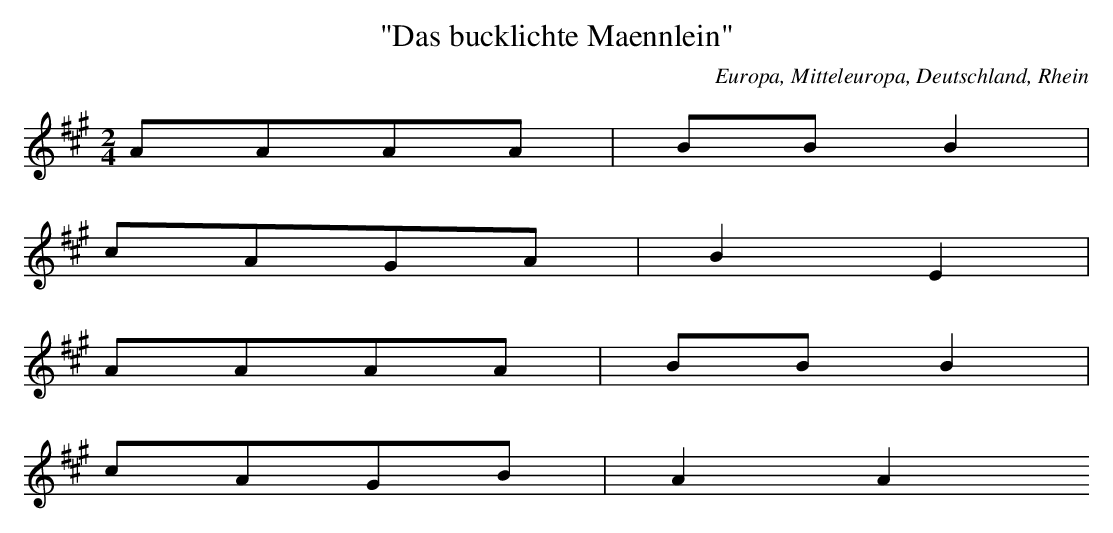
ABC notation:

X:1
T: "Das bucklichte Maennlein"
O: Europa, Mitteleuropa, Deutschland, Rhein
M: 2/4
L: 1/8
K: A
AAAA | BBB2 |
cAGA | B2E2 |
AAAA | BBB2 |
cAGB | A2A2
